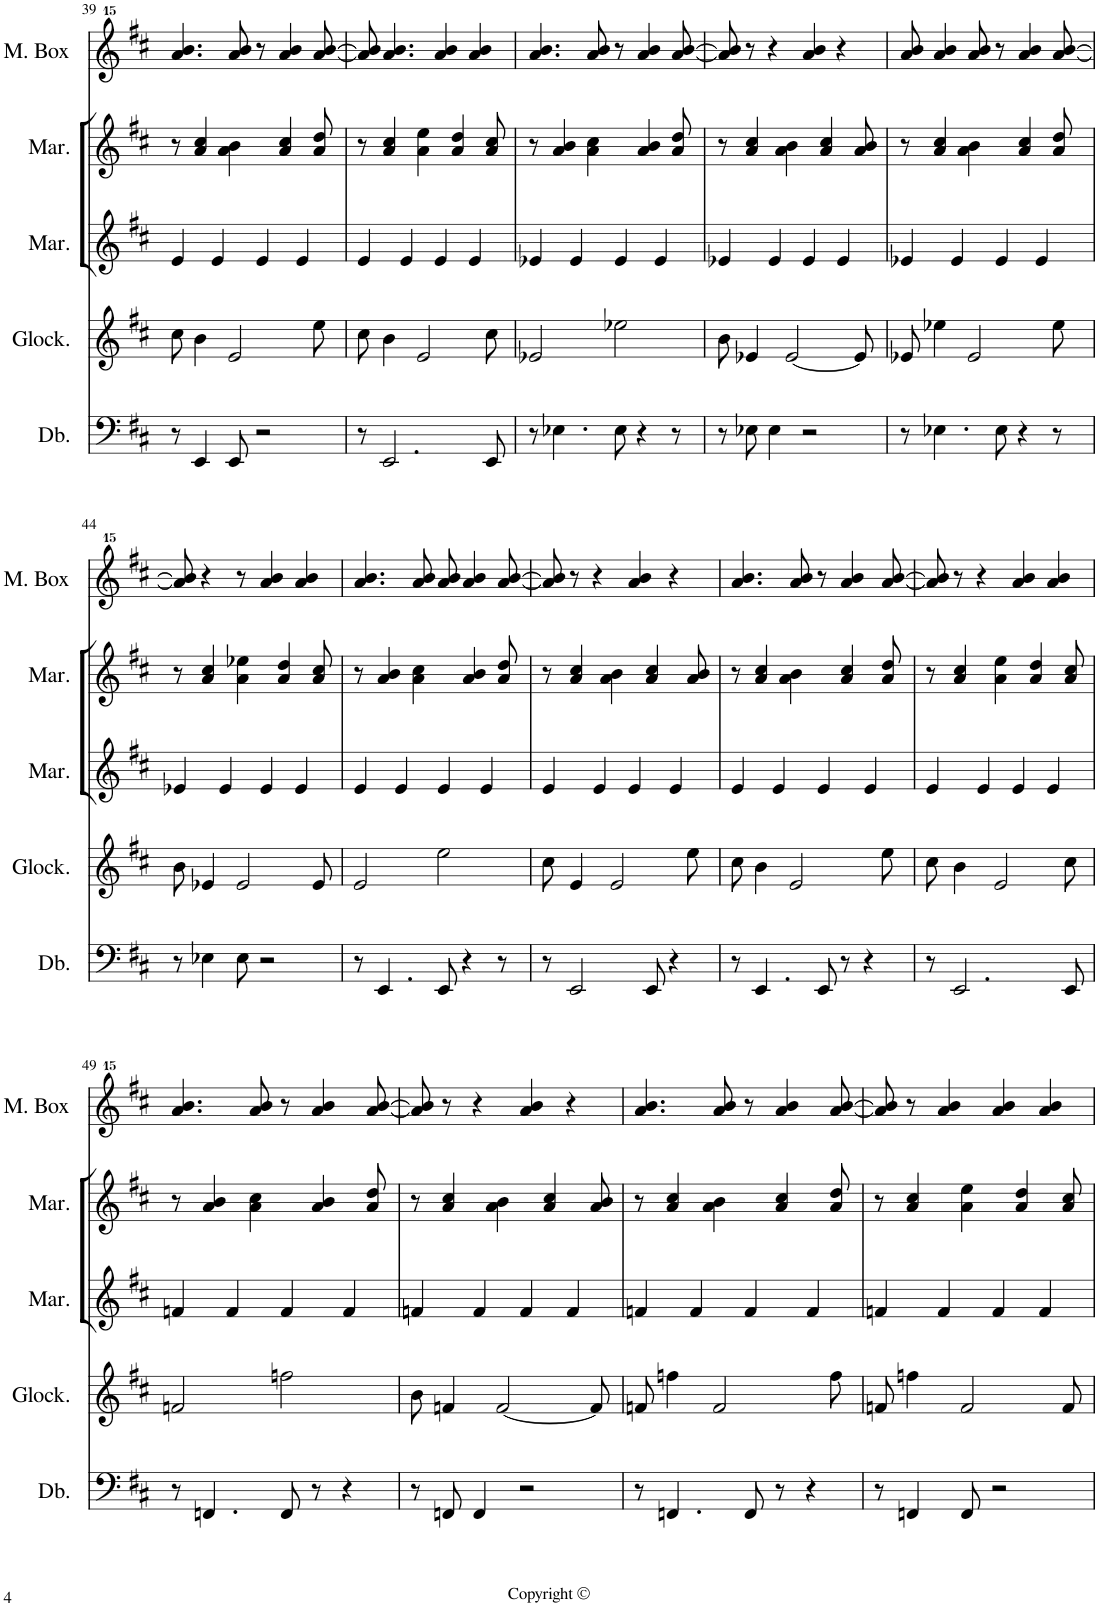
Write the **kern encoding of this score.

**kern	**kern	**kern	**kern	**kern
*part5	*part4	*part3	*part2	*part1
*staff5	*staff4	*staff3	*staff2	*staff1
*I"Double Bass	*I"Glockenspiel	*I"Marimba	*I"Marimba	*I"Music Box
*I'Db.	*I'Glock.	*I'Mar.	*I'Mar.	*I'M. Box
!!LO:PB:g=z
*clefF4	*clefG2	*clefG2	*clefG2	*clefG^^2
*Trd7c12	*Trd-14c-24	*	*	*
*k[f#c#]	*k[f#c#]	*k[f#c#]	*k[f#c#]	*k[f#c#]
*M4/4	*M4/4	*M4/4	*M4/4	*M4/4
=39	=39	=39	=39	=39
8r	8cc#\	4e/	8r	4.aaa/ 4.bbb/
4EE/	4b\	.	4a/ 4cc#/	.
.	.	4e/	.	.
8EE/	2e/	.	4a\ 4b\	8aaa/ 8bbb/
2r	.	4e/	.	8r
.	.	.	4a/ 4cc#/	4aaa/ 4bbb/
.	.	4e/	.	.
.	8ee\	.	8a/ 8dd/	[8aaa/ [8bbb/
=40	=40	=40	=40	=40
8r	8cc#\	4e/	8r	8aaa/] 8bbb/]
2.EE/	4b\	.	4a/ 4cc#/	4.aaa/ 4.bbb/
.	.	4e/	.	.
.	2e/	.	4a\ 4ee\	.
.	.	4e/	.	4aaa/ 4bbb/
.	.	.	4a/ 4dd/	.
.	.	4e/	.	4aaa/ 4bbb/
8EE/	8cc#\	.	8a/ 8cc#/	.
=41	=41	=41	=41	=41
8r	2e-X/	4e-X/	8r	4.aaa/ 4.bbb/
4.E-X\	.	.	4a/ 4b/	.
.	.	4e-/	.	.
.	.	.	4a\ 4cc#\	8aaa/ 8bbb/
8E-\	2ee-X\	4e-/	.	8r
4r	.	.	4a/ 4b/	4aaa/ 4bbb/
.	.	4e-/	.	.
8r	.	.	8a/ 8dd/	[8aaa/ [8bbb/
=42	=42	=42	=42	=42
8r	8b\	4e-X/	8r	8aaa/] 8bbb/]
8E-X\	4e-X/	.	4a/ 4cc#/	8r
4E-\	.	4e-/	.	4r
.	[2e-/	.	4a\ 4b\	.
2r	.	4e-/	.	4aaa/ 4bbb/
.	.	.	4a/ 4cc#/	.
.	.	4e-/	.	4r
.	8e-/]	.	8a/ 8b/	.
=43	=43	=43	=43	=43
8r	8e-X/	4e-X/	8r	8aaa/ 8bbb/
4.E-X\	4ee-X\	.	4a/ 4cc#/	4aaa/ 4bbb/
.	.	4e-/	.	.
.	2e-/	.	4a\ 4b\	8aaa/ 8bbb/
8E-\	.	4e-/	.	8r
4r	.	.	4a/ 4cc#/	4aaa/ 4bbb/
.	.	4e-/	.	.
8r	8ee-\	.	8a/ 8dd/	[8aaa/ [8bbb/
!!LO:LB:g=z
=44	=44	=44	=44	=44
8r	8b\	4e-X/	8r	8aaa/] 8bbb/]
4E-X\	4e-X/	.	4a/ 4cc#/	4r
.	.	4e-/	.	.
8E-\	2e-/	.	4a\ 4ee-X\	8r
2r	.	4e-/	.	4aaa/ 4bbb/
.	.	.	4a/ 4dd/	.
.	.	4e-/	.	4aaa/ 4bbb/
.	8e-/	.	8a/ 8cc#/	.
=45	=45	=45	=45	=45
8r	2e/	4e/	8r	4.aaa/ 4.bbb/
4.EE/	.	.	4a/ 4b/	.
.	.	4e/	.	.
.	.	.	4a\ 4cc#\	8aaa/ 8bbb/
8EE/	2ee\	4e/	.	8aaa/ 8bbb/
4r	.	.	4a/ 4b/	4aaa/ 4bbb/
.	.	4e/	.	.
8r	.	.	8a/ 8dd/	[8aaa/ [8bbb/
=46	=46	=46	=46	=46
8r	8cc#\	4e/	8r	8aaa/] 8bbb/]
2EE/	4e/	.	4a/ 4cc#/	8r
.	.	4e/	.	4r
.	2e/	.	4a\ 4b\	.
.	.	4e/	.	4aaa/ 4bbb/
8EE/	.	.	4a/ 4cc#/	.
4r	.	4e/	.	4r
.	8ee\	.	8a/ 8b/	.
=47	=47	=47	=47	=47
8r	8cc#\	4e/	8r	4.aaa/ 4.bbb/
4.EE/	4b\	.	4a/ 4cc#/	.
.	.	4e/	.	.
.	2e/	.	4a\ 4b\	8aaa/ 8bbb/
8EE/	.	4e/	.	8r
8r	.	.	4a/ 4cc#/	4aaa/ 4bbb/
4r	.	4e/	.	.
.	8ee\	.	8a/ 8dd/	[8aaa/ [8bbb/
=48	=48	=48	=48	=48
8r	8cc#\	4e/	8r	8aaa/] 8bbb/]
2.EE/	4b\	.	4a/ 4cc#/	8r
.	.	4e/	.	4r
.	2e/	.	4a\ 4ee\	.
.	.	4e/	.	4aaa/ 4bbb/
.	.	.	4a/ 4dd/	.
.	.	4e/	.	4aaa/ 4bbb/
8EE/	8cc#\	.	8a/ 8cc#/	.
!!LO:LB:g=z
=49	=49	=49	=49	=49
8r	2fn/	4fn/	8r	4.aaa/ 4.bbb/
4.FFn/	.	.	4a/ 4b/	.
.	.	4f/	.	.
.	.	.	4a\ 4cc#\	8aaa/ 8bbb/
8FF/	2ffn\	4f/	.	8r
8r	.	.	4a/ 4b/	4aaa/ 4bbb/
4r	.	4f/	.	.
.	.	.	8a/ 8dd/	[8aaa/ [8bbb/
=50	=50	=50	=50	=50
8r	8b\	4fn/	8r	8aaa/] 8bbb/]
8FFn/	4fn/	.	4a/ 4cc#/	8r
4FF/	.	4f/	.	4r
.	[2f/	.	4a\ 4b\	.
2r	.	4f/	.	4aaa/ 4bbb/
.	.	.	4a/ 4cc#/	.
.	.	4f/	.	4r
.	8f/]	.	8a/ 8b/	.
=51	=51	=51	=51	=51
8r	8fn/	4fn/	8r	4.aaa/ 4.bbb/
4.FFn/	4ffn\	.	4a/ 4cc#/	.
.	.	4f/	.	.
.	2f/	.	4a\ 4b\	8aaa/ 8bbb/
8FF/	.	4f/	.	8r
8r	.	.	4a/ 4cc#/	4aaa/ 4bbb/
4r	.	4f/	.	.
.	8ff\	.	8a/ 8dd/	[8aaa/ [8bbb/
=52	=52	=52	=52	=52
8r	8fn/	4fn/	8r	8aaa/] 8bbb/]
4FFn/	4ffn\	.	4a/ 4cc#/	8r
.	.	4f/	.	4aaa/ 4bbb/
8FF/	2f/	.	4a\ 4ee\	.
2r	.	4f/	.	4aaa/ 4bbb/
.	.	.	4a/ 4dd/	.
.	.	4f/	.	4aaa/ 4bbb/
.	8f/	.	8a/ 8cc#/	.
=	=	=	=	=
*-	*-	*-	*-	*-
